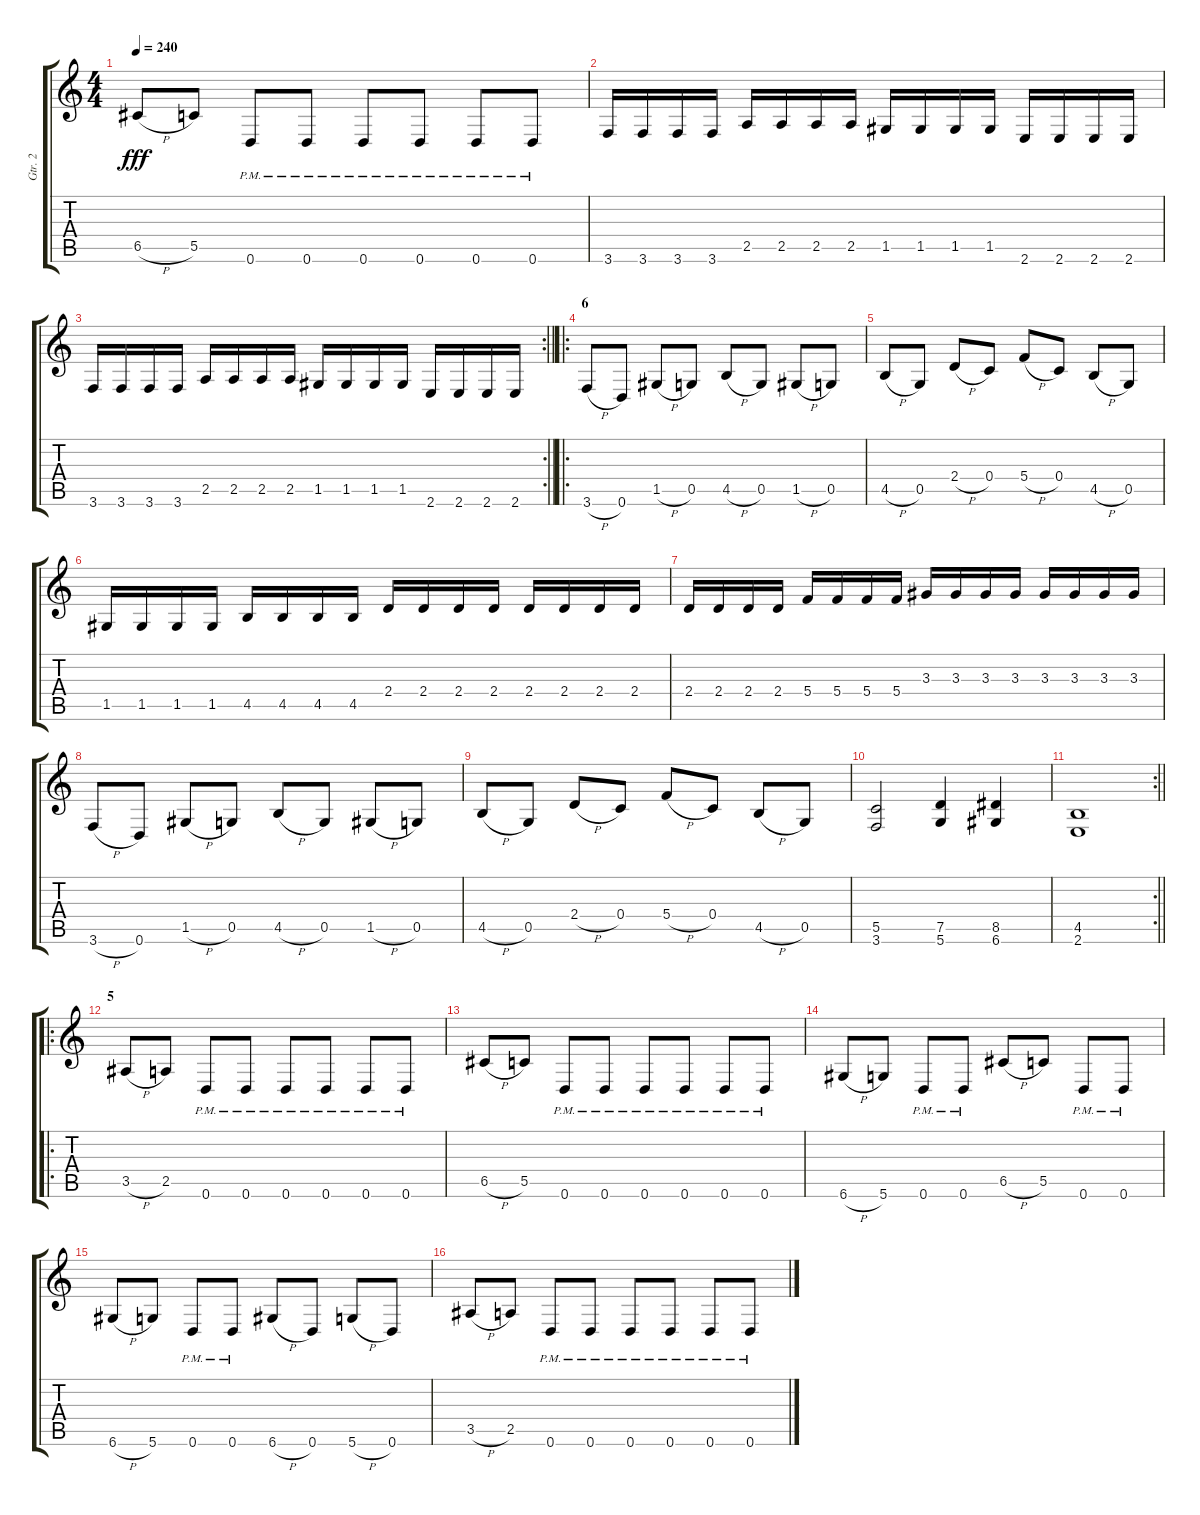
\track ("Gtr. 2" "Gtr. 2") {instrument distortionguitar}
\staff {score tabs}
\tuning (D4 A3 F3 C3 G2 D2) {hide}
\ts (4 4)
\tempo 240
\clef g2
\ks c
6.5{h}.8{dy fff} 5.5.8 0.6{pm}.8 0.6{pm}.8 0.6{pm}.8 0.6{pm}.8 0.6{pm}.8 0.6{pm}.8 |
3.6.16 3.6.16 3.6.16 3.6.16 2.5.16 2.5.16 2.5.16 2.5.16 1.5.16 1.5.16 1.5.16 1.5.16 2.6.16 2.6.16 2.6.16 2.6.16 |
\rc 2
\barLineRight lightlight
3.6.16 3.6.16 3.6.16 3.6.16 2.5.16 2.5.16 2.5.16 2.5.16 1.5.16 1.5.16 1.5.16 1.5.16 2.6.16 2.6.16 2.6.16 2.6.16 |
\ro
\section ("" "6")
3.6{h}.8 0.6.8 1.5{h}.8 0.5.8 4.5{h}.8 0.5.8 1.5{h}.8 0.5.8 |
4.5{h}.8 0.5.8 2.4{h}.8 0.4.8 5.4{h}.8 0.4.8 4.5{h}.8 0.5.8 |
1.5.16 1.5.16 1.5.16 1.5.16 4.5.16 4.5.16 4.5.16 4.5.16 2.4.16 2.4.16 2.4.16 2.4.16 2.4.16 2.4.16 2.4.16 2.4.16 |
2.4.16 2.4.16 2.4.16 2.4.16 5.4.16 5.4.16 5.4.16 5.4.16 3.3.16 3.3.16 3.3.16 3.3.16 3.3.16 3.3.16 3.3.16 3.3.16 |
3.6{h}.8 0.6.8 1.5{h}.8 0.5.8 4.5{h}.8 0.5.8 1.5{h}.8 0.5.8 |
4.5{h}.8 0.5.8 2.4{h}.8 0.4.8 5.4{h}.8 0.4.8 4.5{h}.8 0.5.8 |
(5.5 3.6).2 (7.5 5.6).4 (8.5 6.6).4 |
\rc 2
\barLineRight lightlight
(4.5 2.6).1 |
\ro
\section ("" "5")
3.5{h}.8 2.5.8 0.6{pm}.8 0.6{pm}.8 0.6{pm}.8 0.6{pm}.8 0.6{pm}.8 0.6{pm}.8 |
6.5{h}.8 5.5.8 0.6{pm}.8 0.6{pm}.8 0.6{pm}.8 0.6{pm}.8 0.6{pm}.8 0.6{pm}.8 |
6.6{h}.8 5.6.8 0.6{pm}.8 0.6{pm}.8 6.5{h}.8 5.5.8 0.6{pm}.8 0.6{pm}.8 |
6.6{h}.8 5.6.8 0.6{pm}.8 0.6{pm}.8 6.6{h}.8 0.6.8 5.6{h}.8 0.6.8 |
3.5{h}.8 2.5.8 0.6{pm}.8 0.6{pm}.8 0.6{pm}.8 0.6{pm}.8 0.6{pm}.8 0.6{pm}.8
